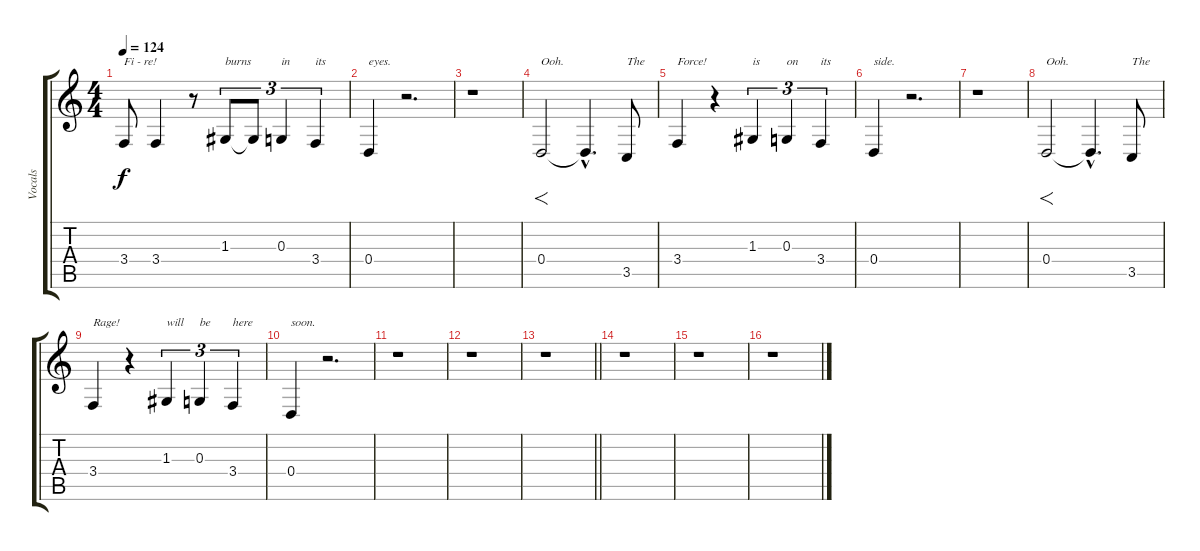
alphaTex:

\track ("Vocals" "Vocals") {instrument tenorsax}
\staff {score tabs}
\tuning (E4 B3 G3 D3 A2 E2) {hide}
\ts (4 4)
\tempo 124
\clef g2
\ks c
3.4.8{txt "Fi - re!" dy f} 3.4.4 r.8 1.3.8{tu (3 2) txt "burns"} 1.3{t}.8{tu (3 2)} 0.3.4{tu (3 2) txt "in"} 3.4.4{tu (3 2) txt "its"} |
0.4.4{txt "eyes."} r.2{d} |
r.1 |
0.4.2{f txt "Ooh."} 0.4{hac t}.4{d} 3.5.8{txt "The"} |
3.4.4{txt "Force!"} r.4 1.3.4{tu (3 2) txt "is"} 0.3.4{tu (3 2) txt "on"} 3.4.4{tu (3 2) txt "its"} |
0.4.4{txt "side."} r.2{d} |
r.1 |
0.4.2{f txt "Ooh."} 0.4{hac t}.4{d} 3.5.8{txt "The"} |
3.4.4{txt "Rage!"} r.4 1.3.4{tu (3 2) txt "will"} 0.3.4{tu (3 2) txt "be"} 3.4.4{tu (3 2) txt "here"} |
0.4.4{txt "soon."} r.2{d} |
r.1 |
r.1 |
\barLineRight lightlight
r.1 |
r.1 |
r.1 |
r.1
